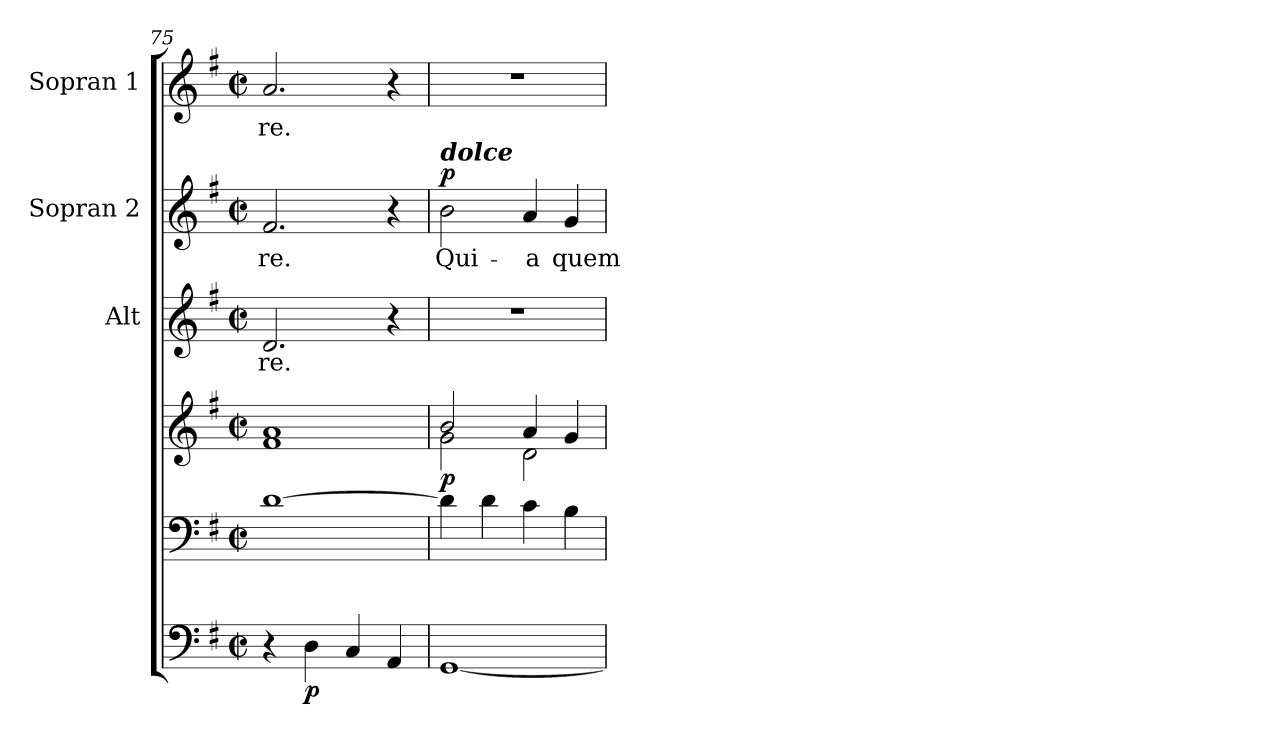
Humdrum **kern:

**kern	**dynam	**kern	**kern	**dynam	**kern	**text	**kern	**text	**dynam	**kern	**text
*part5	*part5	*part4	*part4	*part4	*part3	*part3	*part2	*part2	*part2	*part1	*part1
*staff6	*staff6	*staff5	*staff4	*staff4/5	*staff3	*staff3	*staff2	*staff2	*staff2	*staff1	*staff1
*	*	*	*	*	*I"Alt	*	*I"Sopran 2	*	*	*I"Sopran 1	*
*	*	*	*	*	*I'A.	*	*I'S. 2	*	*	*I'S. 1	*
*clefF4	*	*clefF4	*clefG2	*	*clefG2	*	*clefG2	*	*	*clefG2	*
*k[f#]	*	*k[f#]	*k[f#]	*	*k[f#]	*	*k[f#]	*	*	*k[f#]	*
*G:	*	*G:	*G:	*	*G:	*	*G:	*	*	*G:	*
*M2/2	*	*M2/2	*M2/2	*	*M2/2	*	*M2/2	*	*	*M2/2	*
*met(c|)	*	*met(c|)	*met(c|)	*	*met(c|)	*	*met(c|)	*	*	*met(c|)	*
=75	=75	=75	=75	=75	=75	=75	=75	=75	=75	=75	=75
*	*	*	*^	*	*	*	*	*	*	*	*
!	!	!	!	!	!	!	!LO:LY:b	!	!LO:LY:b	!	!	!LO:LY:b
4r	.	[1d	1a	1f#	.	2.d/	-re.	2.f#/	-re.	.	2.a/	-re.
!	!LO:DY:b	!	!	!	!	!	!	!	!	!	!	!
4D\	p	.	.	.	.	.	.	.	.	.	.	.
4C/	.	.	.	.	.	.	.	.	.	.	.	.
4AA/	.	.	.	.	.	4r	.	4r	.	.	4r	.
!!LO:PB:g=z
=76	=76	=76	=76	=76	=76	=76	=76	=76	=76	=76	=76	=76
!	!	!	!	!	!	!	!	!LO:TX:a:Bi:t=dolce	!	!	!	!
!	!	!	!	!	!LO:DY:b	!	!	!	!LO:LY:b	!LO:DY:a	!	!
[1GG	.	4d\]	2b/	2g\	p	1r	.	2b\	Qui-	p	1r	.
.	.	4d\	.	.	.	.	.	.	.	.	.	.
!	!	!	!	!	!	!	!	!	!LO:LY:b	!	!	!
.	.	4c\	4a/	2d\	.	.	.	4a/	-a	.	.	.
!	!	!	!	!	!	!	!	!	!LO:LY:b	!	!	!
.	.	4B\	4g/	.	.	.	.	4g/	quem	.	.	.
*	*	*	*v	*v	*	*	*	*	*	*	*	*
=	=	=	=	=	=	=	=	=	=	=	=
*-	*-	*-	*-	*-	*-	*-	*-	*-	*-	*-	*-
